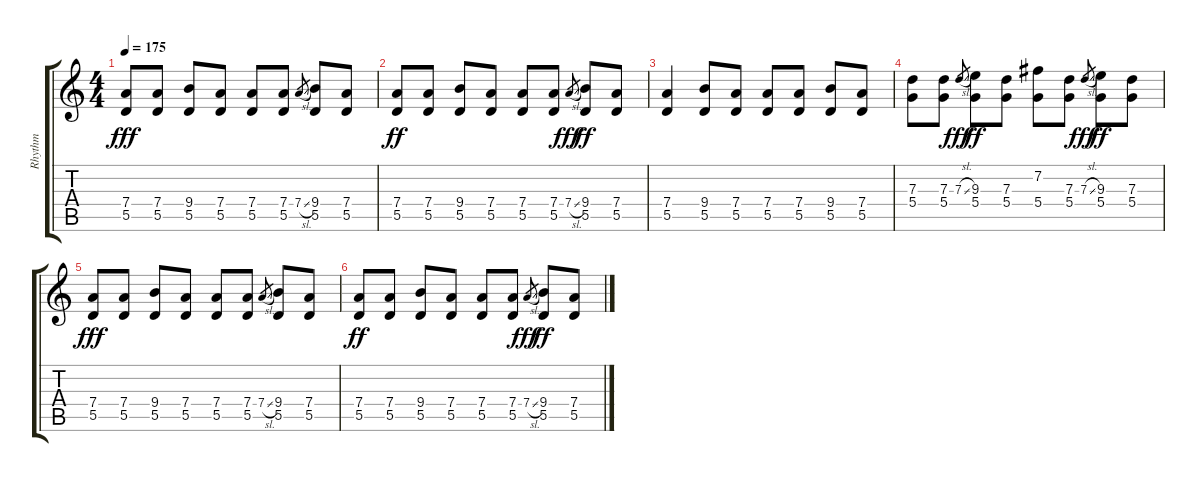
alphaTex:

\track ("Rhythm" "Rhythm") {instrument overdrivenguitar}
\staff {score tabs}
\tuning (E4 B3 G3 D3 A2 E2) {hide}
\ts (4 4)
\tempo 175
\clef g2
\ks c
(7.4 5.5).8{dy fff} (7.4 5.5).8 (9.4 5.5).8 (7.4 5.5).8 (7.4 5.5).8 (7.4 5.5).8 7.4{sl}.8{gr} (9.4 5.5).8 (7.4 5.5).8 |
(7.4 5.5).8{dy ff} (7.4 5.5).8 (9.4 5.5).8 (7.4 5.5).8 (7.4 5.5).8 (7.4 5.5).8 7.4{sl}.8{gr dy fff} (9.4 5.5).8{dy ff} (7.4 5.5).8 |
(7.4 5.5).4 (9.4 5.5).8 (7.4 5.5).8 (7.4 5.5).8 (7.4 5.5).8 (9.4 5.5).8 (7.4 5.5).8 |
(7.3 5.4).8 (7.3 5.4).8 7.3{sl}.8{gr dy fff} (9.3 5.4).8{dy ff} (7.3 5.4).8 (7.2 5.4).8 (7.3 5.4).8 7.3{sl}.8{gr dy fff} (9.3 5.4).8{dy ff} (7.3 5.4).8 |
(7.4 5.5).8{dy fff} (7.4 5.5).8 (9.4 5.5).8 (7.4 5.5).8 (7.4 5.5).8 (7.4 5.5).8 7.4{sl}.8{gr} (9.4 5.5).8 (7.4 5.5).8 |
(7.4 5.5).8{dy ff} (7.4 5.5).8 (9.4 5.5).8 (7.4 5.5).8 (7.4 5.5).8 (7.4 5.5).8 7.4{sl}.8{gr dy fff} (9.4 5.5).8{dy ff} (7.4 5.5).8
